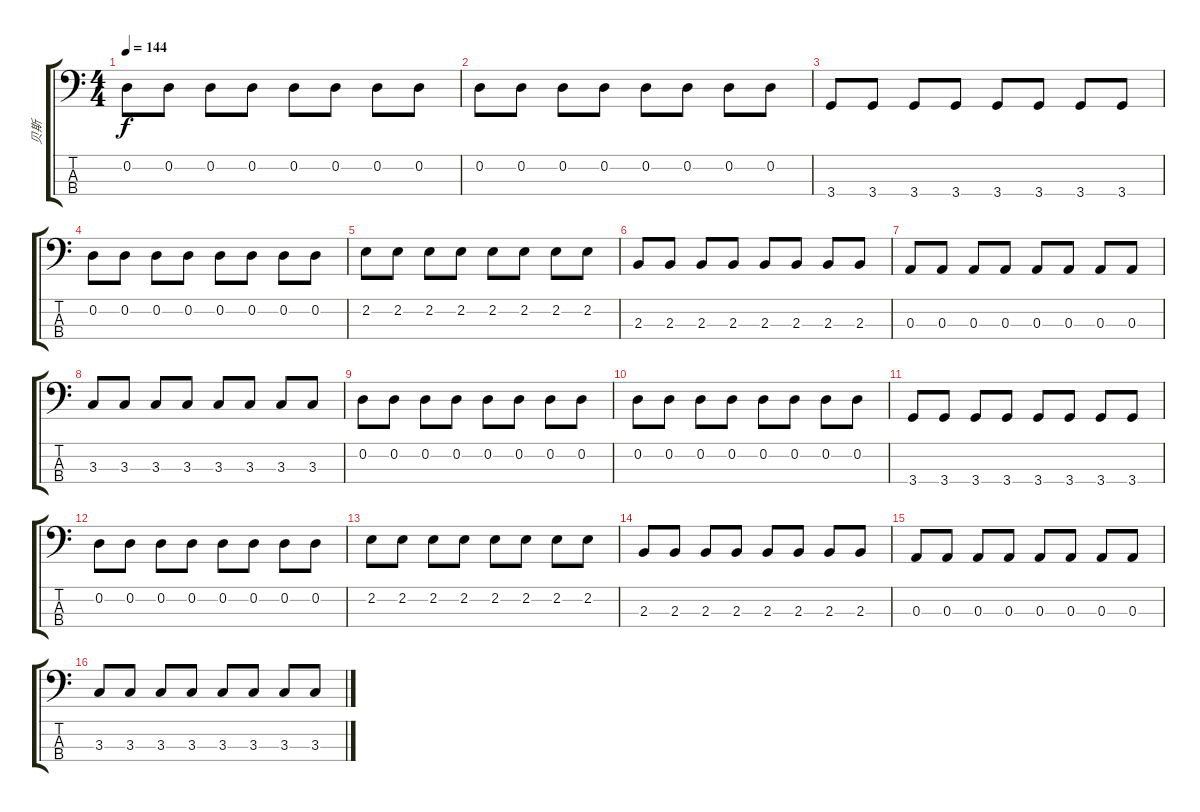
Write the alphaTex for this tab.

\track ("贝斯" "贝斯") {instrument electricbassfinger}
\staff {score tabs}
\tuning (G2 D2 A1 E1) {hide}
\ts (4 4)
\tempo 144
\clef f4
\ks c
0.2.8{dy f} 0.2.8 0.2.8 0.2.8 0.2.8 0.2.8 0.2.8 0.2.8 |
0.2.8 0.2.8 0.2.8 0.2.8 0.2.8 0.2.8 0.2.8 0.2.8 |
3.4.8 3.4.8 3.4.8 3.4.8 3.4.8 3.4.8 3.4.8 3.4.8 |
0.2.8 0.2.8 0.2.8 0.2.8 0.2.8 0.2.8 0.2.8 0.2.8 |
2.2.8 2.2.8 2.2.8 2.2.8 2.2.8 2.2.8 2.2.8 2.2.8 |
2.3.8 2.3.8 2.3.8 2.3.8 2.3.8 2.3.8 2.3.8 2.3.8 |
0.3.8 0.3.8 0.3.8 0.3.8 0.3.8 0.3.8 0.3.8 0.3.8 |
3.3.8 3.3.8 3.3.8 3.3.8 3.3.8 3.3.8 3.3.8 3.3.8 |
0.2.8 0.2.8 0.2.8 0.2.8 0.2.8 0.2.8 0.2.8 0.2.8 |
0.2.8 0.2.8 0.2.8 0.2.8 0.2.8 0.2.8 0.2.8 0.2.8 |
3.4.8 3.4.8 3.4.8 3.4.8 3.4.8 3.4.8 3.4.8 3.4.8 |
0.2.8 0.2.8 0.2.8 0.2.8 0.2.8 0.2.8 0.2.8 0.2.8 |
2.2.8 2.2.8 2.2.8 2.2.8 2.2.8 2.2.8 2.2.8 2.2.8 |
2.3.8 2.3.8 2.3.8 2.3.8 2.3.8 2.3.8 2.3.8 2.3.8 |
0.3.8 0.3.8 0.3.8 0.3.8 0.3.8 0.3.8 0.3.8 0.3.8 |
3.3.8 3.3.8 3.3.8 3.3.8 3.3.8 3.3.8 3.3.8 3.3.8
